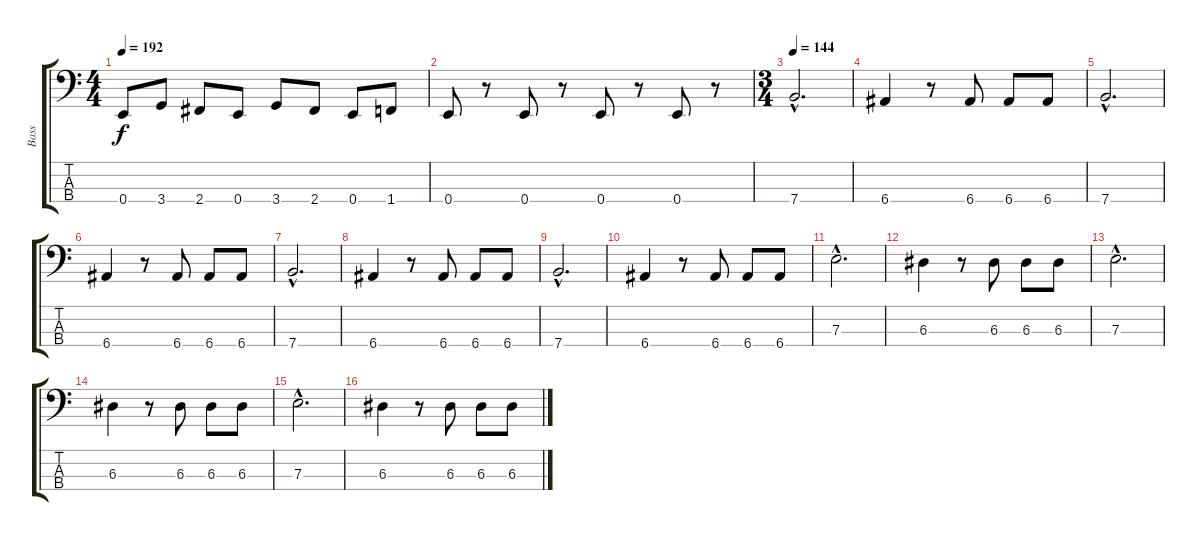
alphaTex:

\track ("Bass" "Bass") {instrument electricbasspick}
\staff {score tabs}
\tuning (G2 D2 A1 E1) {hide}
\ts (4 4)
\tempo 192
\clef f4
\ks c
0.4.8{dy f} 3.4.8 2.4.8 0.4.8 3.4.8 2.4.8 0.4.8 1.4.8 |
0.4.8 r.8 0.4.8 r.8 0.4.8 r.8 0.4.8 r.8 |
\ts (3 4)
\tempo 144
7.4{hac}.2{d} |
6.4.4 r.8 6.4.8 6.4.8 6.4.8 |
7.4{hac}.2{d} |
6.4.4 r.8 6.4.8 6.4.8 6.4.8 |
7.4{hac}.2{d} |
6.4.4 r.8 6.4.8 6.4.8 6.4.8 |
7.4{hac}.2{d} |
6.4.4 r.8 6.4.8 6.4.8 6.4.8 |
7.3{hac}.2{d} |
6.3.4 r.8 6.3.8 6.3.8 6.3.8 |
7.3{hac}.2{d} |
6.3.4 r.8 6.3.8 6.3.8 6.3.8 |
7.3{hac}.2{d} |
6.3.4 r.8 6.3.8 6.3.8 6.3.8
